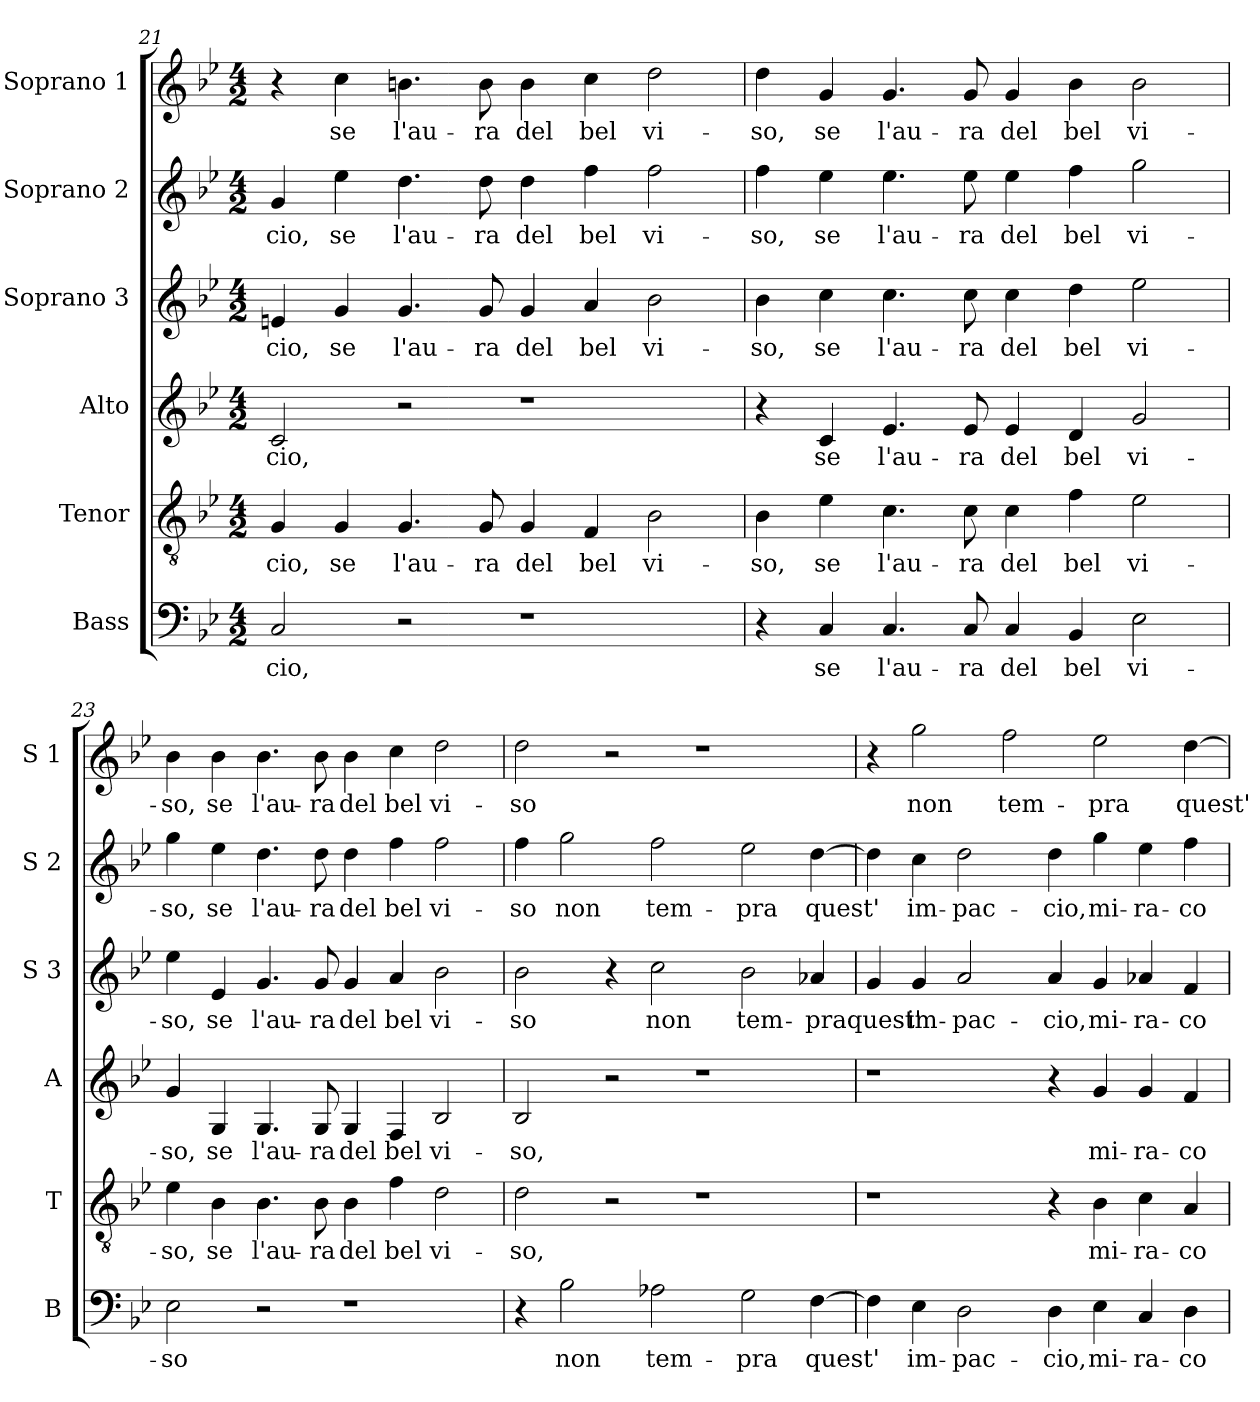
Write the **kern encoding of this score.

**kern	**text	**kern	**text	**kern	**text	**kern	**text	**kern	**text	**kern	**text
*part6	*part6	*part5	*part5	*part4	*part4	*part3	*part3	*part2	*part2	*part1	*part1
*staff6	*staff6	*staff5	*staff5	*staff4	*staff4	*staff3	*staff3	*staff2	*staff2	*staff1	*staff1
*I"Bass	*	*I"Tenor	*	*I"Alto	*	*I"Soprano 3	*	*I"Soprano 2	*	*I"Soprano 1	*
*I'B	*	*I'T	*	*I'A	*	*I'S 3	*	*I'S 2	*	*I'S 1	*
!!LO:PB:g=z
*clefF4	*	*clefGv2	*	*clefG2	*	*clefG2	*	*clefG2	*	*clefG2	*
*k[b-e-]	*	*k[b-e-]	*	*k[b-e-]	*	*k[b-e-]	*	*k[b-e-]	*	*k[b-e-]	*
*g:	*	*g:	*	*g:	*	*g:	*	*g:	*	*g:	*
*M4/2	*	*M4/2	*	*M4/2	*	*M4/2	*	*M4/2	*	*M4/2	*
=21	=21	=21	=21	=21	=21	=21	=21	=21	=21	=21	=21
!	!LO:LY:b	!	!LO:LY:b	!	!LO:LY:b	!	!LO:LY:b	!	!LO:LY:b	!	!
2C/	-cio,	4G/	-cio,	2c/	-cio,	4en/	-cio,	4g/	-cio,	4r	.
!	!	!	!LO:LY:b	!	!	!	!LO:LY:b	!	!LO:LY:b	!	!LO:LY:b
.	.	4G/	se	.	.	4g/	se	4ee-\	se	4cc\	se
!	!	!	!LO:LY:b	!	!	!	!LO:LY:b	!	!LO:LY:b	!	!LO:LY:b
2r	.	4.G/	l'au-	2r	.	4.g/	l'au-	4.dd\	l'au-	4.bn\	l'au-
!	!	!	!LO:LY:b	!	!	!	!LO:LY:b	!	!LO:LY:b	!	!LO:LY:b
.	.	8G/	-ra	.	.	8g/	-ra	8dd\	-ra	8b\	-ra
!	!	!	!LO:LY:b	!	!	!	!LO:LY:b	!	!LO:LY:b	!	!LO:LY:b
1r	.	4G/	del	1r	.	4g/	del	4dd\	del	4b\	del
!	!	!	!LO:LY:b	!	!	!	!LO:LY:b	!	!LO:LY:b	!	!LO:LY:b
.	.	4F/	bel	.	.	4a/	bel	4ff\	bel	4cc\	bel
!	!	!	!LO:LY:b	!	!	!	!LO:LY:b	!	!LO:LY:b	!	!LO:LY:b
.	.	2B-\	vi-	.	.	2b-\	vi-	2ff\	vi-	2dd\	vi-
=22	=22	=22	=22	=22	=22	=22	=22	=22	=22	=22	=22
!	!	!	!LO:LY:b	!	!	!	!LO:LY:b	!	!LO:LY:b	!	!LO:LY:b
4r	.	4B-\	-so,	4r	.	4b-\	-so,	4ff\	-so,	4dd\	-so,
!	!LO:LY:b	!	!LO:LY:b	!	!LO:LY:b	!	!LO:LY:b	!	!LO:LY:b	!	!LO:LY:b
4C/	se	4e-\	se	4c/	se	4cc\	se	4ee-\	se	4g/	se
!	!LO:LY:b	!	!LO:LY:b	!	!LO:LY:b	!	!LO:LY:b	!	!LO:LY:b	!	!LO:LY:b
4.C/	l'au-	4.c\	l'au-	4.e-/	l'au-	4.cc\	l'au-	4.ee-\	l'au-	4.g/	l'au-
!	!LO:LY:b	!	!LO:LY:b	!	!LO:LY:b	!	!LO:LY:b	!	!LO:LY:b	!	!LO:LY:b
8C/	-ra	8c\	-ra	8e-/	-ra	8cc\	-ra	8ee-\	-ra	8g/	-ra
!	!LO:LY:b	!	!LO:LY:b	!	!LO:LY:b	!	!LO:LY:b	!	!LO:LY:b	!	!LO:LY:b
4C/	del	4c\	del	4e-/	del	4cc\	del	4ee-\	del	4g/	del
!	!LO:LY:b	!	!LO:LY:b	!	!LO:LY:b	!	!LO:LY:b	!	!LO:LY:b	!	!LO:LY:b
4BB-/	bel	4f\	bel	4d/	bel	4dd\	bel	4ff\	bel	4b-\	bel
!	!LO:LY:b	!	!LO:LY:b	!	!LO:LY:b	!	!LO:LY:b	!	!LO:LY:b	!	!LO:LY:b
2E-\	vi-	2e-\	vi-	2g/	vi-	2ee-\	vi-	2gg\	vi-	2b-\	vi-
!!LO:LB:g=z
=23	=23	=23	=23	=23	=23	=23	=23	=23	=23	=23	=23
!	!LO:LY:b	!	!LO:LY:b	!	!LO:LY:b	!	!LO:LY:b	!	!LO:LY:b	!	!LO:LY:b
2E-\	-so	4e-\	-so,	4g/	-so,	4ee-\	-so,	4gg\	-so,	4b-\	-so,
!	!	!	!LO:LY:b	!	!LO:LY:b	!	!LO:LY:b	!	!LO:LY:b	!	!LO:LY:b
.	.	4B-\	se	4G/	se	4e-/	se	4ee-\	se	4b-\	se
!	!	!	!LO:LY:b	!	!LO:LY:b	!	!LO:LY:b	!	!LO:LY:b	!	!LO:LY:b
2r	.	4.B-\	l'au-	4.G/	l'au-	4.g/	l'au-	4.dd\	l'au-	4.b-\	l'au-
!	!	!	!LO:LY:b	!	!LO:LY:b	!	!LO:LY:b	!	!LO:LY:b	!	!LO:LY:b
.	.	8B-\	-ra	8G/	-ra	8g/	-ra	8dd\	-ra	8b-\	-ra
!	!	!	!LO:LY:b	!	!LO:LY:b	!	!LO:LY:b	!	!LO:LY:b	!	!LO:LY:b
1r	.	4B-\	del	4G/	del	4g/	del	4dd\	del	4b-\	del
!	!	!	!LO:LY:b	!	!LO:LY:b	!	!LO:LY:b	!	!LO:LY:b	!	!LO:LY:b
.	.	4f\	bel	4F/	bel	4a/	bel	4ff\	bel	4cc\	bel
!	!	!	!LO:LY:b	!	!LO:LY:b	!	!LO:LY:b	!	!LO:LY:b	!	!LO:LY:b
.	.	2d\	vi-	2B-/	vi-	2b-\	vi-	2ff\	vi-	2dd\	vi-
=24	=24	=24	=24	=24	=24	=24	=24	=24	=24	=24	=24
!	!	!	!LO:LY:b	!	!LO:LY:b	!	!LO:LY:b	!	!LO:LY:b	!	!LO:LY:b
4r	.	2d\	-so,	2B-/	-so,	2b-\	-so	4ff\	-so	2dd\	-so
!	!LO:LY:b	!	!	!	!	!	!	!	!LO:LY:b	!	!
2B-\	non	.	.	.	.	.	.	2gg\	non	.	.
.	.	2r	.	2r	.	4r	.	.	.	2r	.
!	!LO:LY:b	!	!	!	!	!	!LO:LY:b	!	!LO:LY:b	!	!
2A-X\	tem-	.	.	.	.	2cc\	non	2ff\	tem-	.	.
.	.	1r	.	1r	.	.	.	.	.	1r	.
!	!LO:LY:b	!	!	!	!	!	!LO:LY:b	!	!LO:LY:b	!	!
2G\	-pra	.	.	.	.	2b-\	tem-	2ee-\	-pra	.	.
!	!LO:LY:b	!	!	!	!	!	!LO:LY:b	!	!LO:LY:b	!	!
[4F\	quest'	.	.	.	.	4a-X/	-pra	[4dd\	quest'	.	.
!!LO:PB:g=z
=25	=25	=25	=25	=25	=25	=25	=25	=25	=25	=25	=25
!	!	!	!	!	!	!	!LO:LY:b	!	!	!	!
4F\]	.	1r	.	1r	.	4g/	quest'	4dd\]	.	4r	.
!	!LO:LY:b	!	!	!	!	!	!LO:LY:b	!	!LO:LY:b	!	!LO:LY:b
4E-\	im-	.	.	.	.	4g/	im-	4cc\	im-	2gg\	non
!	!LO:LY:b	!	!	!	!	!	!LO:LY:b	!	!LO:LY:b	!	!
2D\	-pac-	.	.	.	.	2a/	-pac-	2dd\	-pac-	.	.
!	!	!	!	!	!	!	!	!	!	!	!LO:LY:b
.	.	.	.	.	.	.	.	.	.	2ff\	tem-
!	!LO:LY:b	!	!	!	!	!	!LO:LY:b	!	!LO:LY:b	!	!
4D\	-cio,	4r	.	4r	.	4a/	-cio,	4dd\	-cio,	.	.
!	!LO:LY:b	!	!LO:LY:b	!	!LO:LY:b	!	!LO:LY:b	!	!LO:LY:b	!	!LO:LY:b
4E-\	mi-	4B-\	mi-	4g/	mi-	4g/	mi-	4gg\	mi-	2ee-\	-pra
!	!LO:LY:b	!	!LO:LY:b	!	!LO:LY:b	!	!LO:LY:b	!	!LO:LY:b	!	!
4C/	-ra-	4c\	-ra-	4g/	-ra-	4a-X/	-ra-	4ee-\	-ra-	.	.
!	!LO:LY:b	!	!LO:LY:b	!	!LO:LY:b	!	!LO:LY:b	!	!LO:LY:b	!	!LO:LY:b
4D\	-co-	4A/	-co-	4f/	-co-	4f/	-co-	4ff\	-co-	[4dd\	quest'
=	=	=	=	=	=	=	=	=	=	=	=
*-	*-	*-	*-	*-	*-	*-	*-	*-	*-	*-	*-
